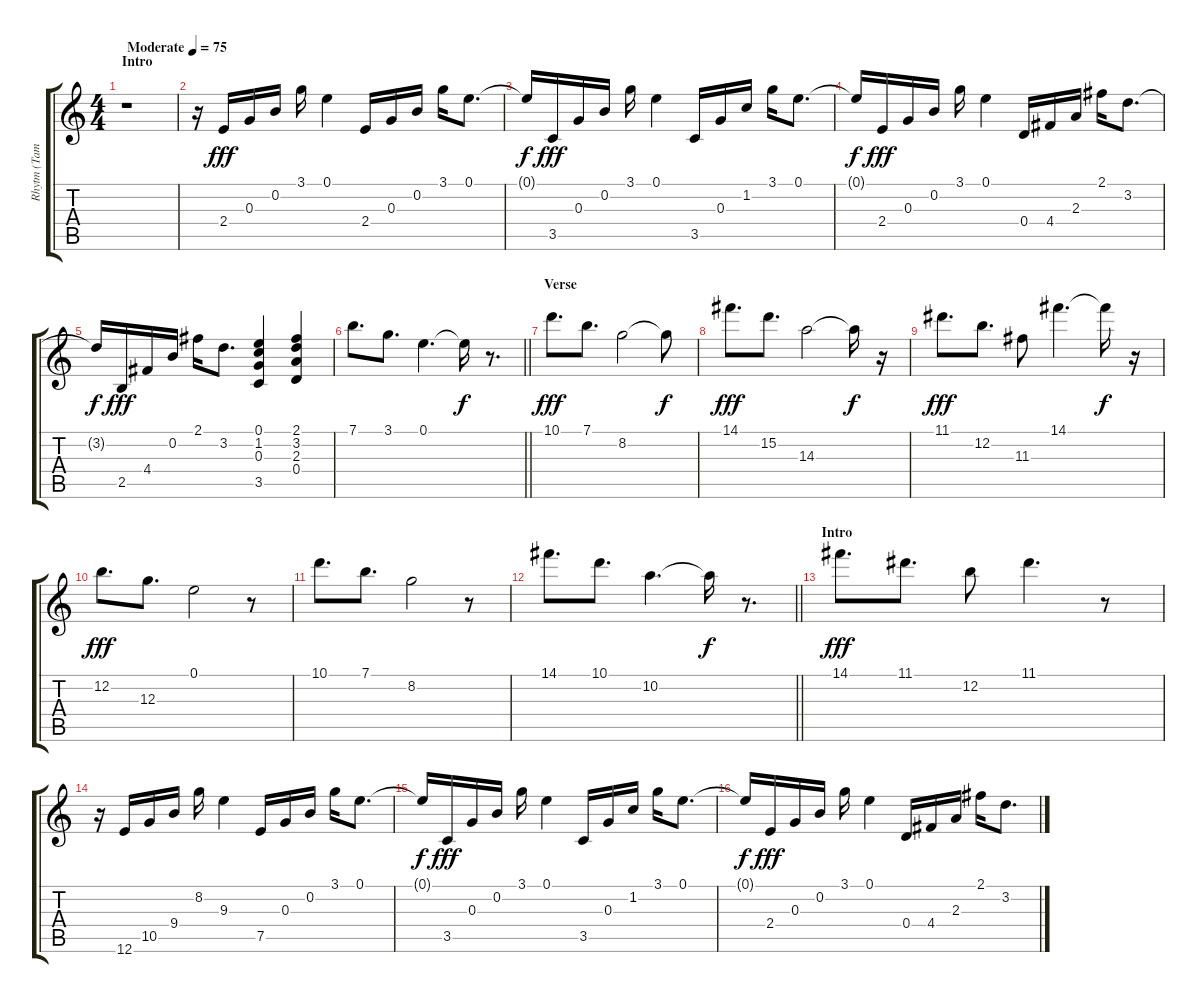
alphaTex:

\track ("Rhytm (Tama)" "Rhytm (Tam") {instrument electricguitarclean}
\staff {score tabs}
\tuning (E4 B3 G3 D3 A2 E2) {hide}
\ts (4 4)
\section ("" "Intro")
\tempo (75 "Moderate")
\clef g2
\ks c
r.1{dy fff instrument electricguitarclean} |
r.16 2.4.16 0.3.16 0.2.16 3.1.16 0.1.4 2.4.16 0.3.16 0.2.16 3.1.16 0.1.8{d} |
0.1{t}.16{dy f} 3.5.16{dy fff} 0.3.16 0.2.16 3.1.16 0.1.4 3.5.16 0.3.16 1.2.16 3.1.16 0.1.8{d} |
0.1{t}.16{dy f} 2.4.16{dy fff} 0.3.16 0.2.16 3.1.16 0.1.4 0.4.16 4.4.16 2.3.16 2.1.16 3.2.8{d} |
3.2{t}.16{dy f} 2.5.16{dy fff} 4.4.16 0.2.16 2.1.16 3.2.8{d} (0.1 1.2 0.3 3.5).4 (2.1 3.2 2.3 0.4).4 |
\barLineRight lightlight
7.1.8{d} 3.1.8{d} 0.1.4{d} 0.1{t}.16{dy f} r.8{d} |
\section ("" "Verse")
10.1.8{d dy fff} 7.1.8{d} 8.2.2 8.2{t}.8{dy f} |
14.1.8{d dy fff} 15.2.8{d} 14.3.2 14.3{t}.16{dy f} r.16 |
11.1.8{d dy fff} 12.2.8{d} 11.3.8 14.1.4{d} 14.1{t}.16{dy f} r.16 |
12.2.8{d dy fff} 12.3.8{d} 0.1.2 r.8 |
10.1.8{d} 7.1.8{d} 8.2.2 r.8 |
\barLineRight lightlight
14.1.8{d} 10.1.8{d} 10.2.4{d} 10.2{t}.16{dy f} r.8{d} |
\section ("" "Intro")
14.1.8{d dy fff} 11.1.8{d} 12.2.8 11.1.4{d} r.8 |
r.16 12.6.16 10.5.16 9.4.16 8.2.16 9.3.4 7.5.16 0.3.16 0.2.16 3.1.16 0.1.8{d} |
0.1{t}.16{dy f} 3.5.16{dy fff} 0.3.16 0.2.16 3.1.16 0.1.4 3.5.16 0.3.16 1.2.16 3.1.16 0.1.8{d} |
0.1{t}.16{dy f} 2.4.16{dy fff} 0.3.16 0.2.16 3.1.16 0.1.4 0.4.16 4.4.16 2.3.16 2.1.16 3.2.8{d}
